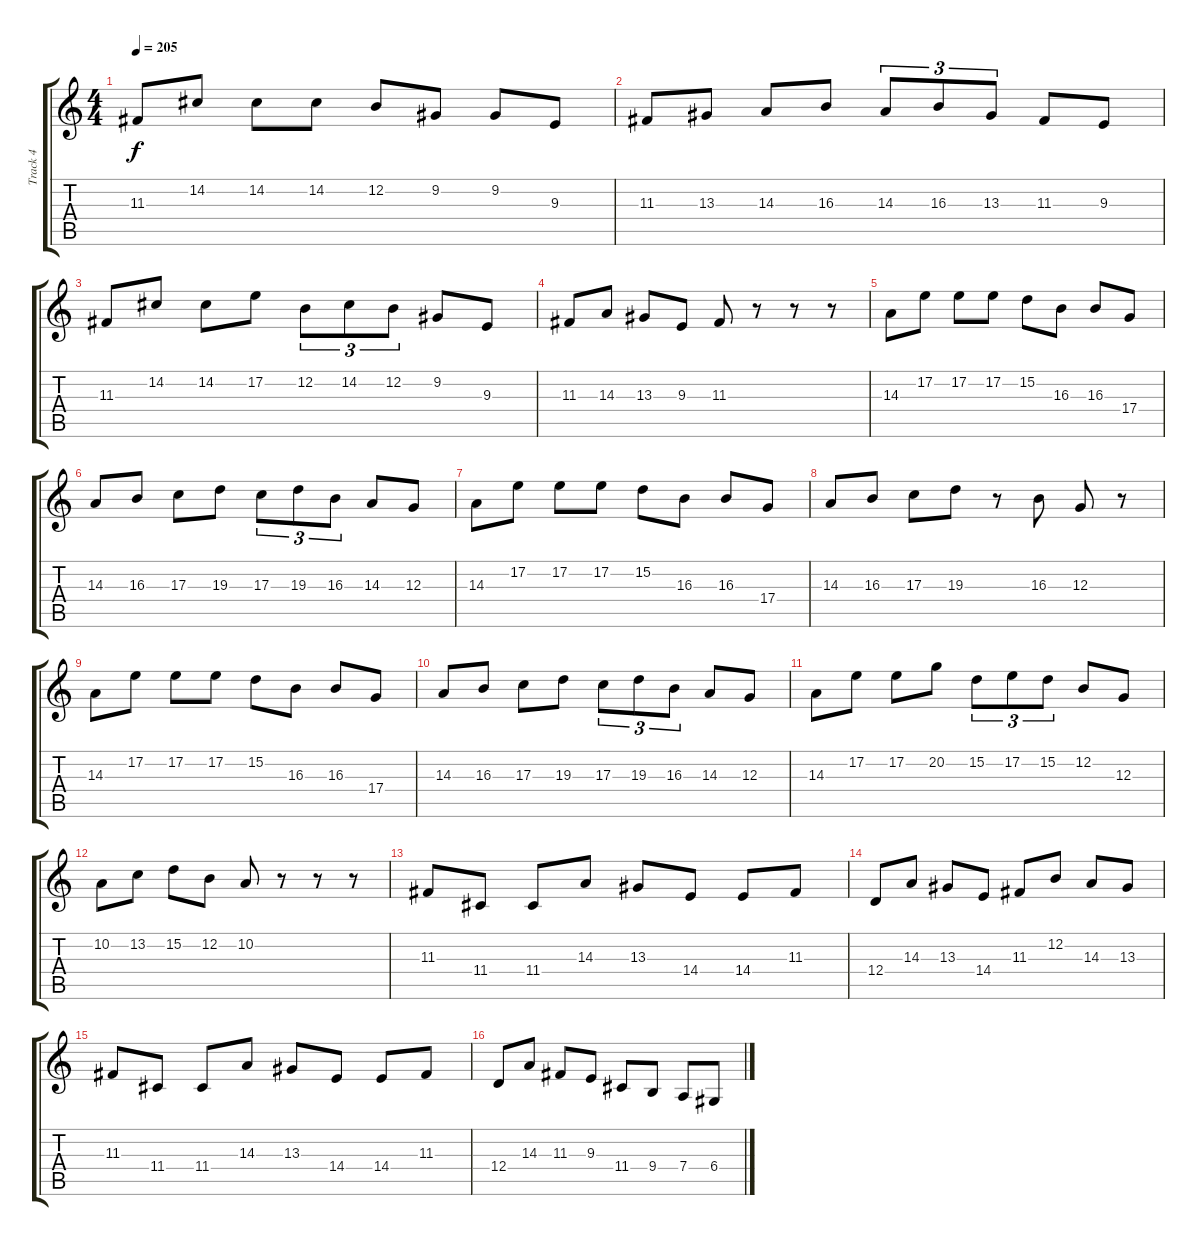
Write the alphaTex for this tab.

\track ("Track 4" "Track 4") {instrument stringensemble1}
\staff {score tabs}
\tuning (E4 B3 G3 D3 A2 E2) {hide}
\ts (4 4)
\tempo 205
\clef g2
\ks c
11.3.8{dy f} 14.2.8 14.2.8 14.2.8 12.2.8 9.2.8 9.2.8 9.3.8 |
11.3.8 13.3.8 14.3.8 16.3.8 14.3.8{tu (3 2)} 16.3.8{tu (3 2)} 13.3.8{tu (3 2)} 11.3.8 9.3.8 |
11.3.8 14.2.8 14.2.8 17.2.8 12.2.8{tu (3 2)} 14.2.8{tu (3 2)} 12.2.8{tu (3 2)} 9.2.8 9.3.8 |
11.3.8 14.3.8 13.3.8 9.3.8 11.3.8 r.8 r.8 r.8 |
14.3.8 17.2.8 17.2.8 17.2.8 15.2.8 16.3.8 16.3.8 17.4.8 |
14.3.8 16.3.8 17.3.8 19.3.8 17.3.8{tu (3 2)} 19.3.8{tu (3 2)} 16.3.8{tu (3 2)} 14.3.8 12.3.8 |
14.3.8 17.2.8 17.2.8 17.2.8 15.2.8 16.3.8 16.3.8 17.4.8 |
14.3.8 16.3.8 17.3.8 19.3.8 r.8 16.3.8 12.3.8 r.8 |
14.3.8 17.2.8 17.2.8 17.2.8 15.2.8 16.3.8 16.3.8 17.4.8 |
14.3.8 16.3.8 17.3.8 19.3.8 17.3.8{tu (3 2)} 19.3.8{tu (3 2)} 16.3.8{tu (3 2)} 14.3.8 12.3.8 |
14.3.8 17.2.8 17.2.8 20.2.8 15.2.8{tu (3 2)} 17.2.8{tu (3 2)} 15.2.8{tu (3 2)} 12.2.8 12.3.8 |
10.2.8 13.2.8 15.2.8 12.2.8 10.2.8 r.8 r.8 r.8 |
11.3.8 11.4.8 11.4.8 14.3.8 13.3.8 14.4.8 14.4.8 11.3.8 |
12.4.8 14.3.8 13.3.8 14.4.8 11.3.8 12.2.8 14.3.8 13.3.8 |
11.3.8 11.4.8 11.4.8 14.3.8 13.3.8 14.4.8 14.4.8 11.3.8 |
12.4.8 14.3.8 11.3.8 9.3.8 11.4.8 9.4.8 7.4.8 6.4.8
